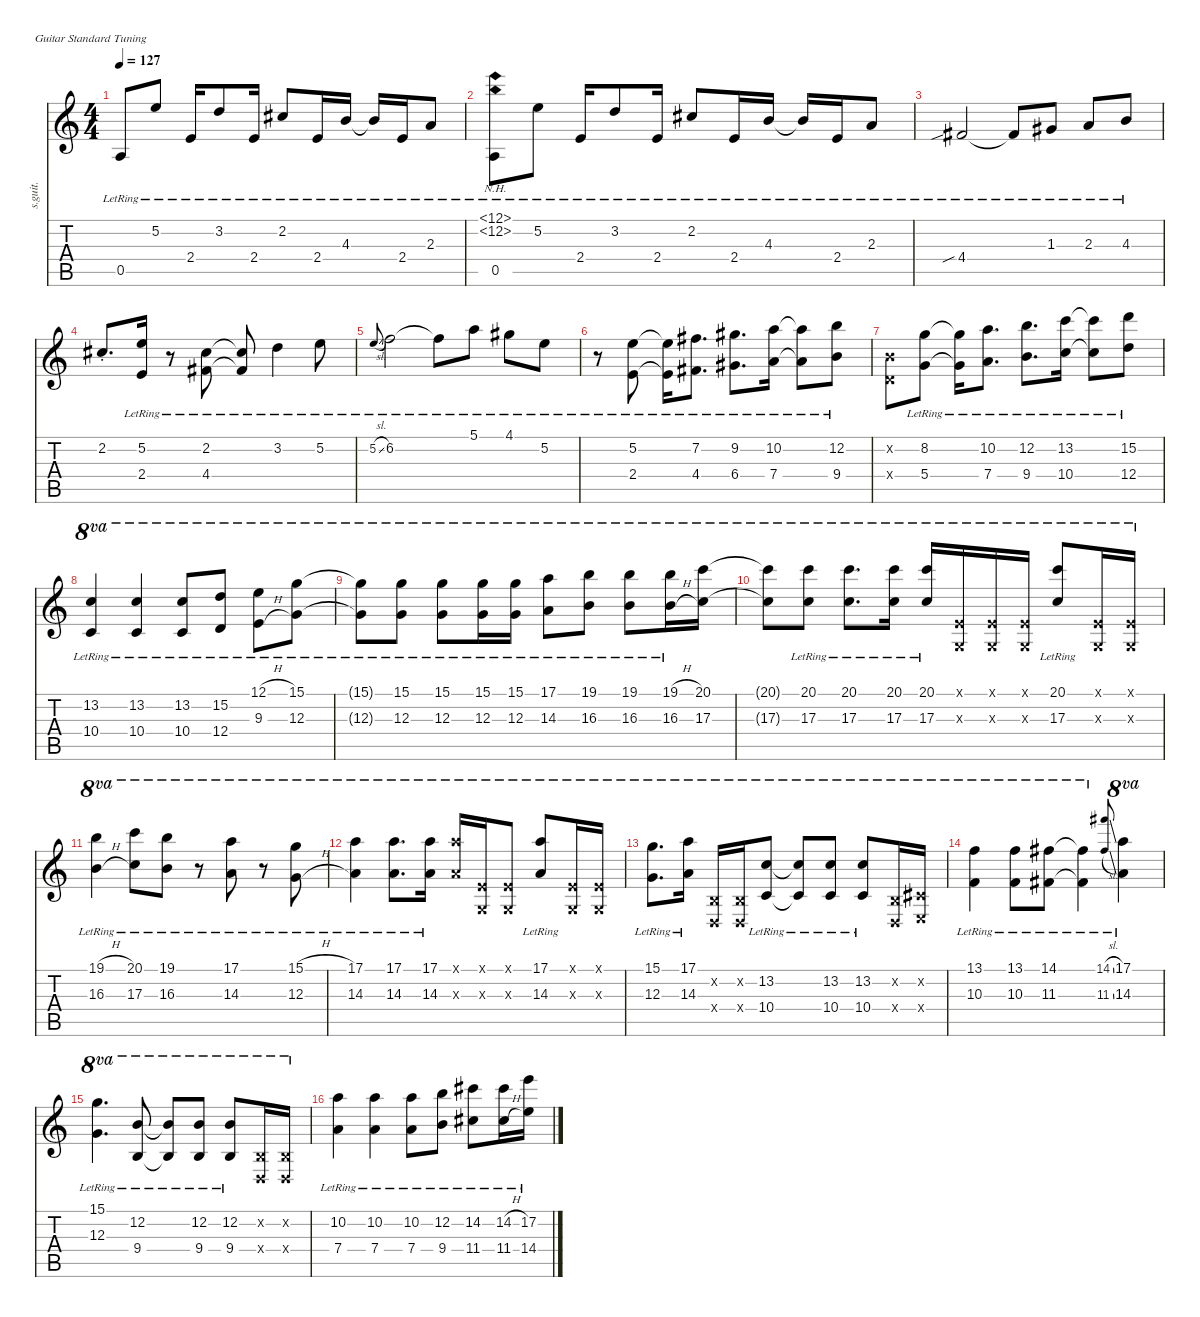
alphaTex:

\defaultSystemsLayout 4
\hideDynamics
\bracketExtendMode nobrackets
\track ("吉他 2" "s.guit.") {instrument acousticguitarsteel}
\staff {score tabs}
\tuning (E4 B3 G3 D3 A2 E2)
\ts (4 4)
\tempo 127
\clef g2
\ks c
0.5{lr}.8{dy f beam Up} 5.2{lr}.8{beam Up} 2.4{lr}.16{beam Up} 3.2{lr}.8{beam Up} 2.4{lr}.16{beam Up} 2.2{lr acc #}.8{beam Up} 2.4{lr}.16{beam Up} 4.3{lr}.16{beam Up} 4.3{lr t}.16{beam Up} 2.4{lr}.16{beam Up} 2.3{lr}.8{beam Up} |
(12.1{nh} 12.2{nh} 0.5{lr}).8{beam Down} 5.2{lr}.8{beam Down} 2.4{lr}.16{beam Up} 3.2{lr}.8{beam Up} 2.4{lr}.16{beam Up} 2.2{lr acc #}.8{beam Up} 2.4{lr}.16{beam Up} 4.3{lr}.16{beam Up} 4.3{lr t}.16{beam Up} 2.4{lr}.16{beam Up} 2.3{lr}.8{beam Up} |
4.4{sib lr acc #}.2{dy ff beam Up} 4.4{lr t acc #}.8{dy f beam Up} 1.3{lr acc #}.8{dy ff beam Up} 2.3{lr}.8{beam Up} 4.3{lr}.8{beam Up} |
2.2{st acc #}.8{d beam Up} (5.2{lr} 2.4{lr}).16{beam Up} r.8{beam Down} (2.2{lr acc #} 4.4{lr acc #}).8{beam Up} (2.2{lr t acc #} 4.4{lr t acc #}).8{dy f beam Up} 3.2{lr}.4{dy ff beam Down} 5.2{lr}.8{beam Down} |
5.2{sl lr}.8{gr onbeat dy f beam Up} 6.2{lr}.2{dy ff beam Down} 6.2{lr t}.8{dy f beam Down} 5.1{lr}.8{dy ff beam Down} 4.1{lr acc #}.8{beam Down} 5.2{lr}.8{beam Down} |
r.8{beam Down} (5.2{lr} 2.4{lr}).8{beam Up} (5.2{lr t} 2.4{lr t}).16{dy f beam Down} (7.2{lr acc #} 4.4{lr acc #}).8{d dy ff beam Down} (9.2{lr acc #} 6.4{lr acc #}).8{d beam Down} (10.2{lr} 7.4{lr}).16{beam Down} (10.2{lr t} 7.4{lr t}).8{dy f beam Down} (12.2{lr} 9.4{lr}).8{dy ff beam Down} |
(0.2{x} 0.4{x}).8{beam Down} (8.2{lr} 5.4{lr}).8{beam Down} (8.2{lr t} 5.4{lr t}).16{dy f beam Down} (10.2{lr} 7.4{lr}).8{d dy ff beam Down} (12.2{lr} 9.4{lr}).8{d beam Down} (13.2{lr} 10.4{lr}).16{beam Down} (13.2{lr t} 10.4{lr t}).8{dy f beam Down} (15.2{lr} 12.4{lr}).8{dy ff beam Down} |
(13.2{lr} 10.4{lr}).4{ot 8va dy f beam Up} (13.2{lr} 10.4{lr}).4{ot 8va beam Up} (13.2{lr} 10.4{lr}).8{ot 8va beam Up} (15.2{lr} 12.4{lr}).8{ot 8va beam Up} (12.1{h} 9.3{h lr}).8{ot 8va dy ff beam Down} (15.1 12.3{lr}).8{ot 8va beam Down} |
(15.1{t} 12.3{lr t}).8{ot 8va dy f beam Down} (15.1{lr} 12.3).8{ot 8va dy ff beam Down} (15.1{lr} 12.3).8{ot 8va beam Down} (15.1{lr} 12.3).16{ot 8va beam Down} (15.1{lr} 12.3).16{ot 8va beam Down} (17.1{lr} 14.3{lr}).8{ot 8va dy f beam Down} (19.1{lr} 16.3{lr}).8{ot 8va beam Down} (19.1{lr} 16.3{lr}).8{ot 8va beam Down} (19.1{h lr} 16.3{h lr}).16{ot 8va beam Down} (20.1 17.3).16{ot 8va dy ff beam Down} |
(20.1{t} 17.3{t}).8{ot 8va dy f beam Down} (20.1{lr} 17.3{lr}).8{ot 8va beam Down} (20.1{lr} 17.3{lr}).8{d ot 8va beam Down} (20.1{lr} 17.3{lr}).16{ot 8va beam Down} (20.1{lr} 17.3{lr}).16{ot 8va beam Up} (0.1{x} 0.3{x}).16{ot 8va beam Up} (0.1{x} 0.3{x}).16{ot 8va beam Up} (0.1{x} 0.3{x}).16{ot 8va beam Up} (20.1{lr} 17.3{lr}).8{ot 8va beam Up} (0.1{x} 0.3{x}).16{ot 8va beam Up} (0.1{x} 0.3{x}).16{ot 8va beam Up} |
(19.1{h lr} 16.3{h lr}).4{ot 8va dy ff beam Down} (20.1{lr} 17.3{lr}).8{ot 8va beam Down} (19.1{lr} 16.3{lr}).8{ot 8va beam Down} r.8{ot 8va beam Down} (17.1{lr} 14.3{lr}).8{ot 8va beam Down} r.8{ot 8va beam Down} (15.1{h lr} 12.3{h lr}).8{ot 8va beam Down} |
(17.1{lr} 14.3{lr}).4{ot 8va dy f beam Down} (17.1{lr} 14.3{lr}).8{d ot 8va beam Down} (17.1{lr} 14.3{lr}).16{ot 8va beam Down} (17.1{x} 14.3{x}).16{ot 8va beam Up} (0.1{x} 0.3{x}).16{ot 8va beam Up} (0.1{x} 0.3{x}).8{ot 8va beam Up} (17.1{lr} 14.3{lr}).8{ot 8va beam Up} (0.1{x} 0.3{x}).16{ot 8va beam Up} (0.1{x} 0.3{x}).16{ot 8va beam Up} |
(15.1{lr} 12.3{lr}).8{d ot 8va beam Down} (17.1{lr} 14.3{lr}).16{ot 8va beam Down} (0.2{x} 0.4{x}).16{ot 8va beam Up} (0.2{x} 0.4{x}).16{ot 8va beam Up} (13.2{lr} 10.4{lr}).8{ot 8va beam Up} (13.2{lr t} 10.4{lr t}).8{ot 8va beam Up} (13.2{lr} 10.4{lr}).8{ot 8va beam Up} (13.2{lr} 10.4{lr}).8{ot 8va beam Up} (0.2{x} 0.4{x}).16{ot 8va beam Up} (2.2{x acc #} 2.4{x}).16{ot 8va beam Up} |
(13.1{lr} 10.3{lr}).4{ot 8va beam Down} (13.1{lr} 10.3{lr}).8{ot 8va beam Down} (14.1{lr acc #} 11.3{lr acc #}).8{ot 8va beam Down} (14.1{lr t acc #} 11.3{lr t acc #}).4{ot 8va beam Down} (14.1{sl lr acc #} 11.3{sl lr acc #}).8{gr onbeat dy mf beam Up} (17.1{lr} 14.3{lr}).4{ot 8va dy f beam Down} |
(15.1{lr} 12.3{lr}).4{d ot 8va beam Down} (12.2{lr} 9.4{lr}).8{ot 8va beam Up} (12.2{lr t} 9.4{lr t}).8{ot 8va beam Up} (12.2{lr} 9.4{lr}).8{ot 8va beam Up} (12.2{lr} 9.4{lr}).8{ot 8va beam Up} (0.2{x} 0.4{x}).16{ot 8va beam Up} (0.2{x} 0.4{x}).16{ot 8va beam Up} |
(10.2{lr} 7.4{lr}).4{beam Down} (10.2{lr} 7.4{lr}).4{beam Down} (10.2{lr} 7.4{lr}).8{beam Down} (12.2{lr} 9.4{lr}).8{beam Down} (14.2{lr acc #} 11.4{lr acc #}).8{beam Down} (14.2{h lr acc #} 11.4{h lr acc #}).16{beam Down} (17.2{lr} 14.4{lr}).16{beam Down}
